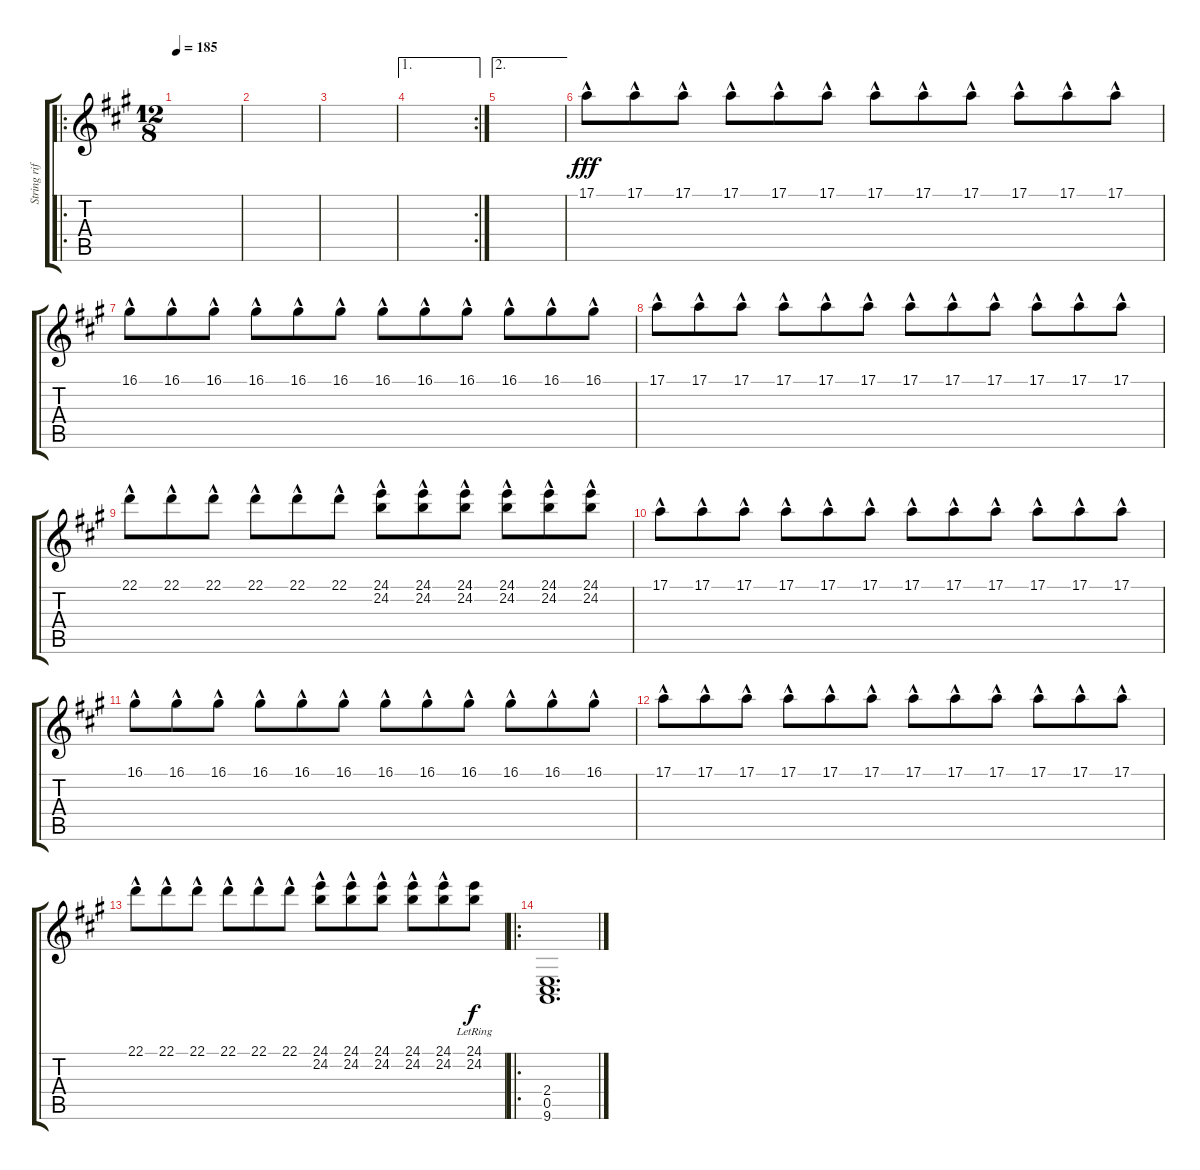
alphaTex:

\track ("String riffs" "String rif") {instrument stringensemble2}
\staff {score tabs}
\tuning (E4 B3 G3 D3 A2 E2) {hide}
\ro
\ts (12 8)
\tempo 185
\clef g2
\ks a
|
|
|
\ae 1
\rc 2
|
\ae 2
|
17.1{hac}.8{dy fff volume 16} 17.1{hac}.8 17.1{hac}.8 17.1{hac}.8 17.1{hac}.8 17.1{hac}.8 17.1{hac}.8 17.1{hac}.8 17.1{hac}.8 17.1{hac}.8 17.1{hac}.8 17.1{hac}.8 |
16.1{hac}.8 16.1{hac}.8 16.1{hac}.8 16.1{hac}.8 16.1{hac}.8 16.1{hac}.8 16.1{hac}.8 16.1{hac}.8 16.1{hac}.8 16.1{hac}.8 16.1{hac}.8 16.1{hac}.8 |
17.1{hac}.8 17.1{hac}.8 17.1{hac}.8 17.1{hac}.8 17.1{hac}.8 17.1{hac}.8 17.1{hac}.8 17.1{hac}.8 17.1{hac}.8 17.1{hac}.8 17.1{hac}.8 17.1{hac}.8 |
22.1{hac}.8 22.1{hac}.8 22.1{hac}.8 22.1{hac}.8 22.1{hac}.8 22.1{hac}.8 (24.1 24.2{hac}).8 (24.1 24.2{hac}).8 (24.1 24.2{hac}).8 (24.1 24.2{hac}).8 (24.1 24.2{hac}).8 (24.1{hac} 24.2{hac}).8 |
17.1{hac}.8 17.1{hac}.8 17.1{hac}.8 17.1{hac}.8 17.1{hac}.8 17.1{hac}.8 17.1{hac}.8 17.1{hac}.8 17.1{hac}.8 17.1{hac}.8 17.1{hac}.8 17.1{hac}.8 |
16.1{hac}.8 16.1{hac}.8 16.1{hac}.8 16.1{hac}.8 16.1{hac}.8 16.1{hac}.8 16.1{hac}.8 16.1{hac}.8 16.1{hac}.8 16.1{hac}.8 16.1{hac}.8 16.1{hac}.8 |
17.1{hac}.8 17.1{hac}.8 17.1{hac}.8 17.1{hac}.8 17.1{hac}.8 17.1{hac}.8 17.1{hac}.8 17.1{hac}.8 17.1{hac}.8 17.1{hac}.8 17.1{hac}.8 17.1{hac}.8 |
22.1{hac}.8 22.1{hac}.8 22.1{hac}.8 22.1{hac}.8 22.1{hac}.8 22.1{hac}.8 (24.1 24.2{hac}).8 (24.1 24.2{hac}).8 (24.1 24.2{hac}).8 (24.1 24.2{hac}).8 (24.1 24.2{hac}).8 (24.1{lr} 24.2{lr}).8{dy f volume 5} |
\ro
(2.4 0.5 9.6).1{d}
